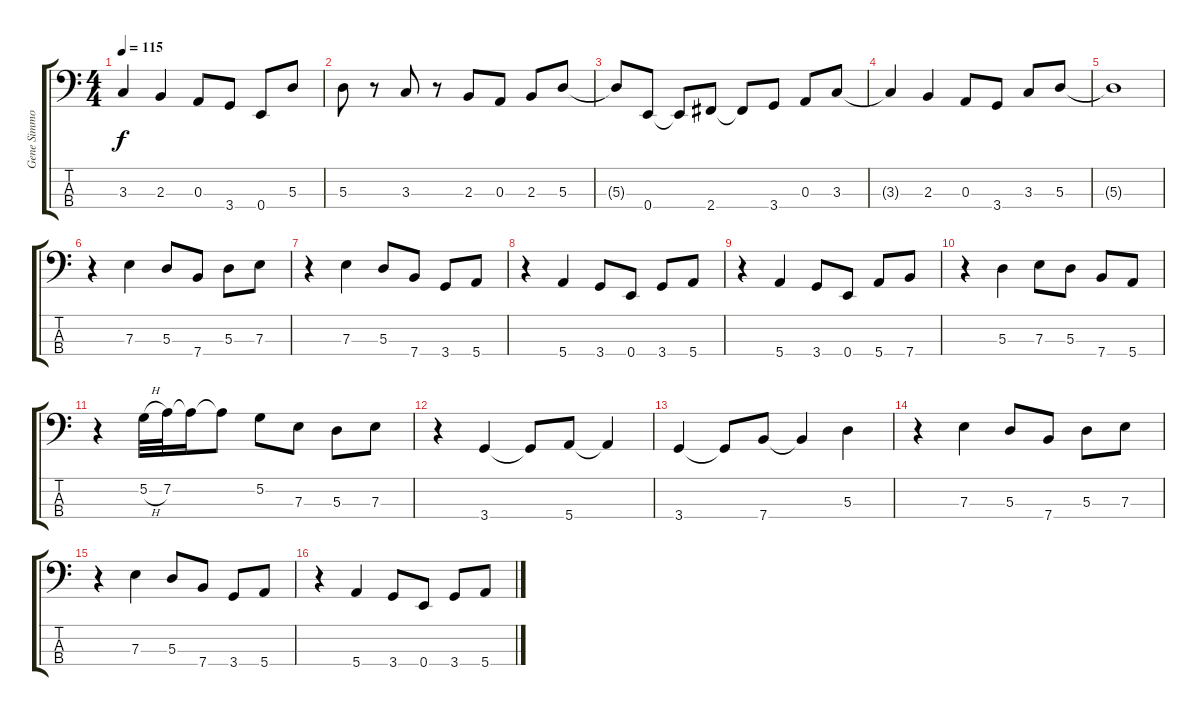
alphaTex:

\track ("Gene Simmons" "Gene Simmo") {instrument electricbasspick}
\staff {score tabs}
\tuning (G2 D2 A1 E1) {hide}
\ts (4 4)
\tempo 115
\clef f4
\ks c
3.3{t}.4{dy f} 2.3.4 0.3.8 3.4.8 0.4.8 5.3.8 |
5.3.8 r.8 3.3.8 r.8 2.3.8 0.3.8 2.3.8 5.3.8 |
5.3{t}.8 0.4.8 0.4{t}.8 2.4.8 2.4{t}.8 3.4.8 0.3.8 3.3.8 |
3.3{t}.4 2.3.4 0.3.8 3.4.8 3.3.8 5.3.8 |
5.3{t}.1 |
r.4 7.3.4 5.3.8 7.4.8 5.3.8 7.3.8 |
r.4 7.3.4 5.3.8 7.4.8 3.4.8 5.4.8 |
r.4 5.4.4 3.4.8 0.4.8 3.4.8 5.4.8 |
r.4 5.4.4 3.4.8 0.4.8 5.4.8 7.4.8 |
r.4 5.3.4 7.3.8 5.3.8 7.4.8 5.4.8 |
r.4 5.2{h}.32 7.2.32 7.2{t}.16 7.2{t}.8 5.2.8 7.3.8 5.3.8 7.3.8 |
r.4 3.4.4 3.4{t}.8 5.4.8 5.4{t}.4 |
3.4.4 3.4{t}.8 7.4.8 7.4{t}.4 5.3.4 |
r.4 7.3.4 5.3.8 7.4.8 5.3.8 7.3.8 |
r.4 7.3.4 5.3.8 7.4.8 3.4.8 5.4.8 |
r.4 5.4.4 3.4.8 0.4.8 3.4.8 5.4.8
